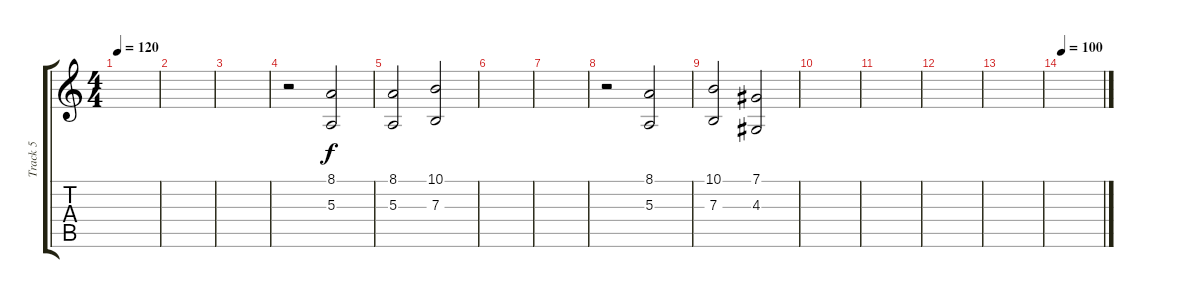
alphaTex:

\track ("Track 5" "Track 5") {instrument choiraahs}
\staff {score tabs}
\tuning (Db4 Ab3 E3 B2 Gb2 Db2) {hide}
\ts (4 4)
\tempo 120
\clef g2
\ks c
|
|
|
r.2 (8.1 5.3).2 |
(8.1 5.3).2 (10.1 7.3).2 |
|
|
r.2 (8.1 5.3).2 |
(10.1 7.3).2 (7.1 4.3).2 |
|
|
|
|
\tempo 100
